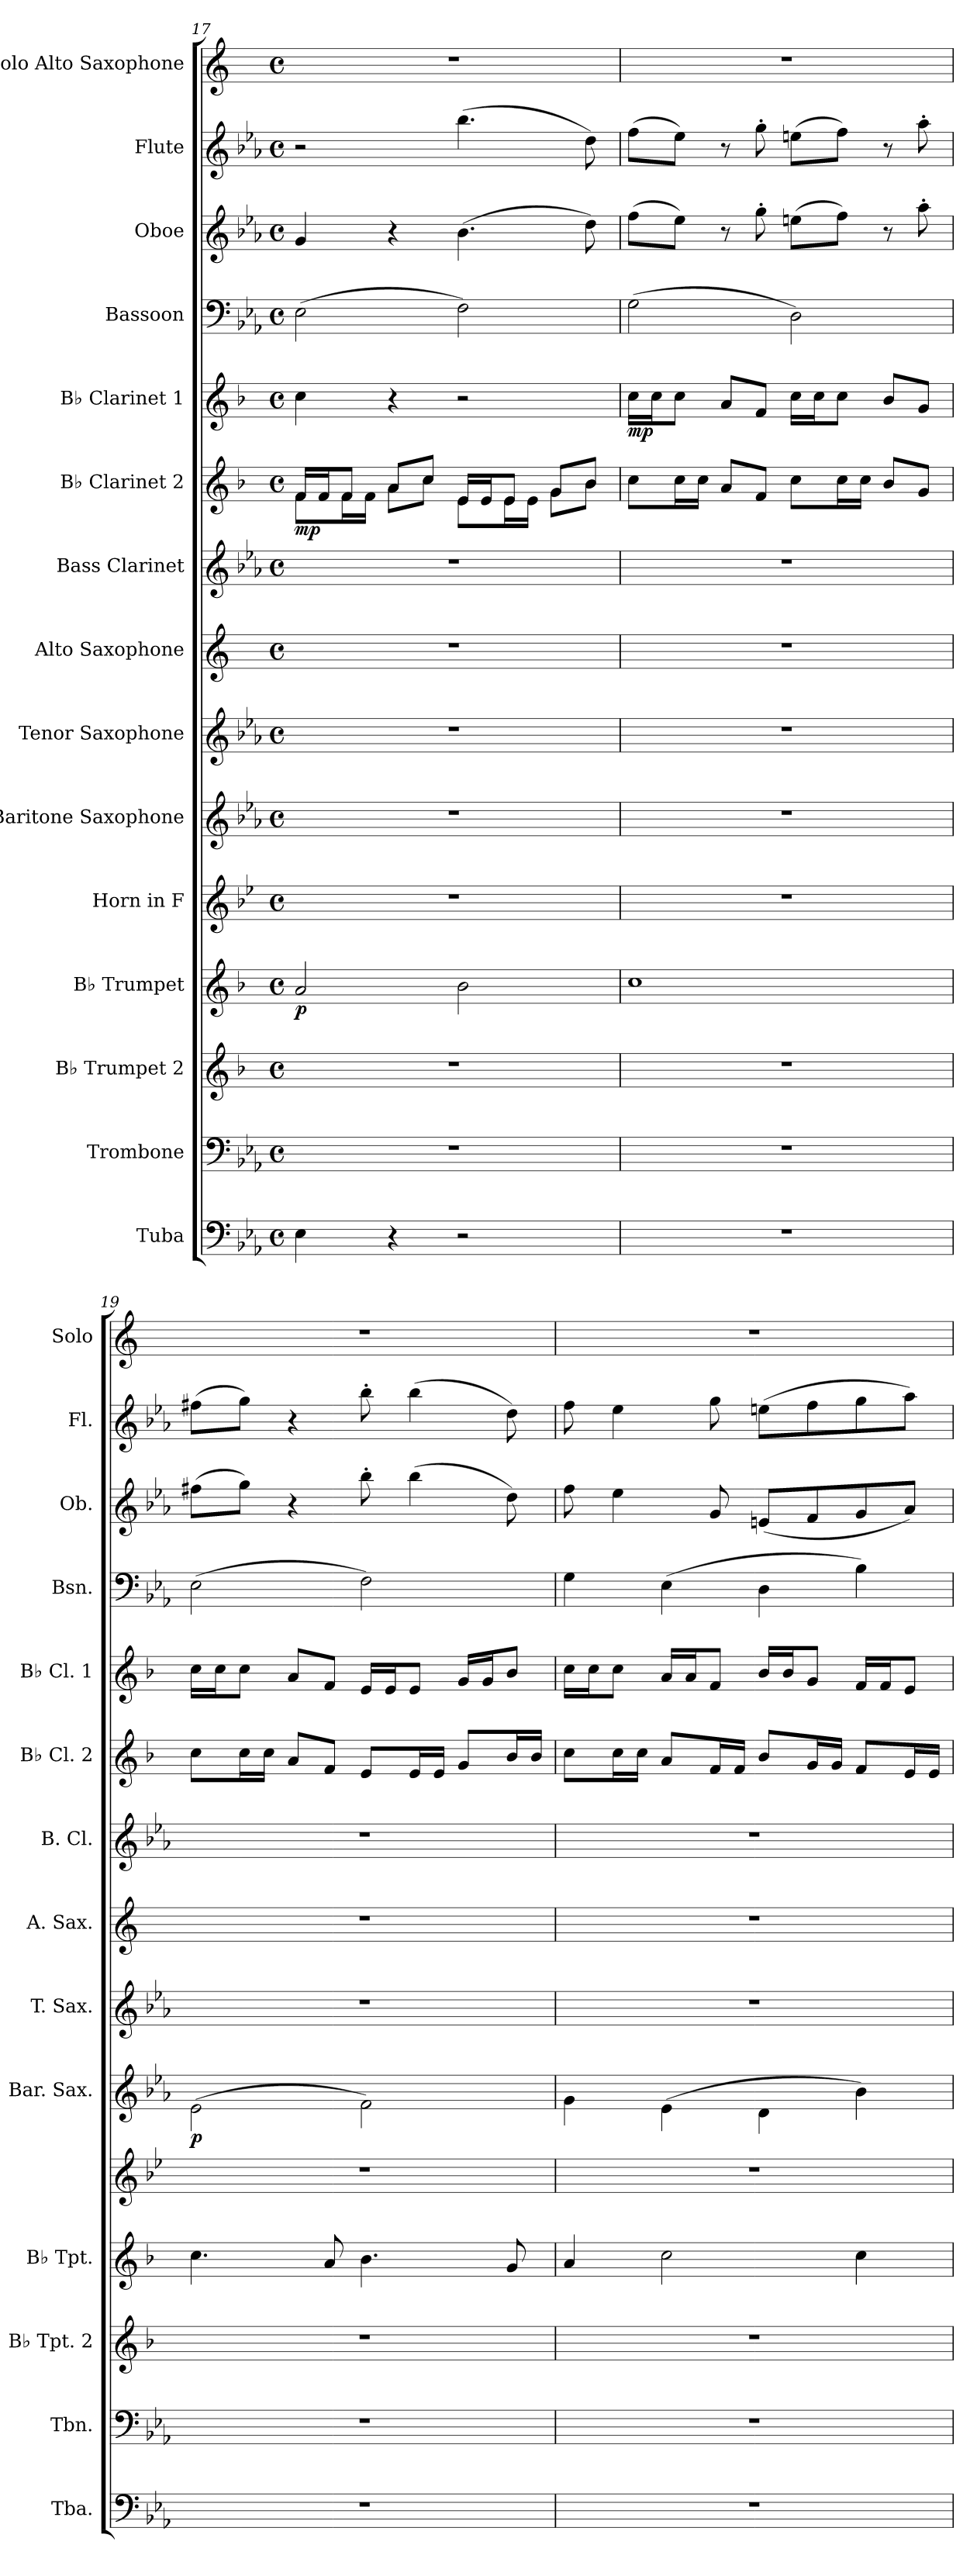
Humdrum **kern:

**kern	**kern	**kern	**kern	**dynam	**kern	**kern	**dynam	**kern	**kern	**kern	**kern	**dynam	**kern	**dynam	**kern	**kern	**kern	**kern
*part15	*part14	*part13	*part12	*part12	*part11	*part10	*part10	*part9	*part8	*part7	*part6	*part6	*part5	*part5	*part4	*part3	*part2	*part1
*staff15	*staff14	*staff13	*staff12	*staff12	*staff11	*staff10	*staff10	*staff9	*staff8	*staff7	*staff6	*staff6	*staff5	*staff5	*staff4	*staff3	*staff2	*staff1
*I"Tuba	*I"Trombone	*I"B♭ Trumpet 2	*I"B♭ Trumpet	*	*I"Horn in F	*I"Baritone Saxophone	*	*I"Tenor Saxophone	*I"Alto Saxophone	*I"Bass Clarinet	*I"B♭ Clarinet 2	*	*I"B♭ Clarinet 1	*	*I"Bassoon	*I"Oboe	*I"Flute	*I"Solo Alto Saxophone
*I'Tba.	*I'Tbn.	*I'B♭ Tpt. 2	*I'B♭ Tpt.	*	*	*I'Bar. Sax.	*	*I'T. Sax.	*I'A. Sax.	*I'B. Cl.	*I'B♭ Cl. 2	*	*I'B♭ Cl. 1	*	*I'Bsn.	*I'Ob.	*I'Fl.	*I'Solo
!!LO:PB:g=z
*clefF4	*clefF4	*clefG2	*clefG2	*	*clefG2	*clefG2	*	*clefG2	*clefG2	*clefG2	*clefG2	*	*clefG2	*	*clefF4	*clefG2	*clefG2	*clefG2
*	*	*ITrd1c2	*ITrd1c2	*	*ITrd4c7	*ITrd12c21	*	*ITrd8c14	*ITrd5c9	*ITrd8c14	*ITrd1c2	*	*ITrd1c2	*	*	*	*	*ITrd5c9
*k[b-e-a-]	*k[b-e-a-]	*k[b-e-a-]	*k[b-e-a-]	*	*k[b-e-a-]	*k[b-e-a-]	*	*k[b-e-a-]	*k[b-e-a-]	*k[b-e-a-]	*k[b-e-a-]	*	*k[b-e-a-]	*	*k[b-e-a-]	*k[b-e-a-]	*k[b-e-a-]	*k[b-e-a-]
*M4/4	*M4/4	*M4/4	*M4/4	*	*M4/4	*M4/4	*	*M4/4	*M4/4	*M4/4	*M4/4	*	*M4/4	*	*M4/4	*M4/4	*M4/4	*M4/4
*met(c)	*met(c)	*met(c)	*met(c)	*	*met(c)	*met(c)	*	*met(c)	*met(c)	*met(c)	*met(c)	*	*met(c)	*	*met(c)	*met(c)	*met(c)	*met(c)
=17	=17	=17	=17	=17	=17	=17	=17	=17	=17	=17	=17	=17	=17	=17	=17	=17	=17	=17
*	*	*	*	*	*	*	*	*	*	*	*^	*	*	*	*	*	*	*
!	!	!	!	!LO:DY:b	!	!	!	!	!	!	!	!	!LO:DY:b	!	!	!	!	!	!
4E-\	1r	1r	2g/	p	1r	1r	.	1r	1r	1r	16e-/LL	8e-\L	mp	4b-\	.	(>2E-\	4g/	2r	1r
.	.	.	.	.	.	.	.	.	.	.	16e-/J	.	.	.	.	.	.	.	.
.	.	.	.	.	.	.	.	.	.	.	8e-/J	16e-\L	.	.	.	.	.	.	.
.	.	.	.	.	.	.	.	.	.	.	.	16e-\JJ	.	.	.	.	.	.	.
4r	.	.	.	.	.	.	.	.	.	.	8g/L	8g\L	.	4r	.	.	4r	.	.
.	.	.	.	.	.	.	.	.	.	.	8b-/J	8b-\J	.	.	.	.	.	.	.
2r	.	.	2a-\	.	.	.	.	.	.	.	16d/LL	8d\L	.	2r	.	2F\)	(>4.b-\	(>4.bb-\	.
.	.	.	.	.	.	.	.	.	.	.	16d/J	.	.	.	.	.	.	.	.
.	.	.	.	.	.	.	.	.	.	.	8d/J	16d\L	.	.	.	.	.	.	.
.	.	.	.	.	.	.	.	.	.	.	.	16d\JJ	.	.	.	.	.	.	.
.	.	.	.	.	.	.	.	.	.	.	8f/L	8f\L	.	.	.	.	.	.	.
.	.	.	.	.	.	.	.	.	.	.	8a-/J	8a-\J	.	.	.	.	8dd\)	8dd\)	.
=18	=18	=18	=18	=18	=18	=18	=18	=18	=18	=18	=18	=18	=18	=18	=18	=18	=18	=18	=18
!	!	!	!	!	!	!	!	!	!	!	!	!	!	!	!LO:DY:b	!	!	!	!
*	*	*	*	*	*	*	*	*	*	*	*v	*v	*	*	*	*	*	*	*
1r	1r	1r	1b-	.	1r	1r	.	1r	1r	1r	8b-\L	.	16b-\LL	mp	(>2G\	(>8ff\L	(>8ff\L	1r
.	.	.	.	.	.	.	.	.	.	.	.	.	16b-\J	.	.	.	.	.
.	.	.	.	.	.	.	.	.	.	.	16b-\L	.	8b-\J	.	.	8ee-\J)	8ee-\J)	.
.	.	.	.	.	.	.	.	.	.	.	16b-\JJ	.	.	.	.	.	.	.
.	.	.	.	.	.	.	.	.	.	.	8g/L	.	8g/L	.	.	8r	8r	.
.	.	.	.	.	.	.	.	.	.	.	8e-/J	.	8e-/J	.	.	8gg'\	8gg'\	.
.	.	.	.	.	.	.	.	.	.	.	8b-\L	.	16b-\LL	.	2D\)	(>8een\L	(>8een\L	.
.	.	.	.	.	.	.	.	.	.	.	.	.	16b-\J	.	.	.	.	.
.	.	.	.	.	.	.	.	.	.	.	16b-\L	.	8b-\J	.	.	8ff\J)	8ff\J)	.
.	.	.	.	.	.	.	.	.	.	.	16b-\JJ	.	.	.	.	.	.	.
.	.	.	.	.	.	.	.	.	.	.	8a-/L	.	8a-/L	.	.	8r	8r	.
.	.	.	.	.	.	.	.	.	.	.	8f/J	.	8f/J	.	.	8aa-'\	8aa-'\	.
=19	=19	=19	=19	=19	=19	=19	=19	=19	=19	=19	=19	=19	=19	=19	=19	=19	=19	=19
!	!	!	!	!	!	!	!LO:DY:b	!	!	!	!	!	!	!	!	!	!	!
1r	1r	1r	4.b-\	.	1r	(>2E-\	p	1r	1r	1r	8b-\L	.	16b-\LL	.	(>2E-\	(>8ff#X\L	(>8ff#X\L	1r
.	.	.	.	.	.	.	.	.	.	.	.	.	16b-\J	.	.	.	.	.
.	.	.	.	.	.	.	.	.	.	.	16b-\L	.	8b-\J	.	.	8gg\J)	8gg\J)	.
.	.	.	.	.	.	.	.	.	.	.	16b-\JJ	.	.	.	.	.	.	.
.	.	.	.	.	.	.	.	.	.	.	8g/L	.	8g/L	.	.	4r	4r	.
.	.	.	8g/	.	.	.	.	.	.	.	8e-/J	.	8e-/J	.	.	.	.	.
.	.	.	4.a-\	.	.	2F\)	.	.	.	.	8d/L	.	16d/LL	.	2F\)	8bb-'\	8bb-'\	.
.	.	.	.	.	.	.	.	.	.	.	.	.	16d/J	.	.	.	.	.
.	.	.	.	.	.	.	.	.	.	.	16d/L	.	8d/J	.	.	(>4bb-\	(>4bb-\	.
.	.	.	.	.	.	.	.	.	.	.	16d/JJ	.	.	.	.	.	.	.
.	.	.	.	.	.	.	.	.	.	.	8f/L	.	16f/LL	.	.	.	.	.
.	.	.	.	.	.	.	.	.	.	.	.	.	16f/J	.	.	.	.	.
.	.	.	8f/	.	.	.	.	.	.	.	16a-/L	.	8a-/J	.	.	8dd\)	8dd\)	.
.	.	.	.	.	.	.	.	.	.	.	16a-/JJ	.	.	.	.	.	.	.
=20	=20	=20	=20	=20	=20	=20	=20	=20	=20	=20	=20	=20	=20	=20	=20	=20	=20	=20
1r	1r	1r	4g/	.	1r	4G\	.	1r	1r	1r	8b-\L	.	16b-\LL	.	4G\	8ff\	8ff\	1r
.	.	.	.	.	.	.	.	.	.	.	.	.	16b-\J	.	.	.	.	.
.	.	.	.	.	.	.	.	.	.	.	16b-\L	.	8b-\J	.	.	4ee-\	4ee-\	.
.	.	.	.	.	.	.	.	.	.	.	16b-\JJ	.	.	.	.	.	.	.
.	.	.	2b-\	.	.	(>4E-\	.	.	.	.	8g/L	.	16g/LL	.	(>4E-\	.	.	.
.	.	.	.	.	.	.	.	.	.	.	.	.	16g/J	.	.	.	.	.
.	.	.	.	.	.	.	.	.	.	.	16e-/L	.	8e-/J	.	.	8g/	8gg\	.
.	.	.	.	.	.	.	.	.	.	.	16e-/JJ	.	.	.	.	.	.	.
.	.	.	.	.	.	4D\	.	.	.	.	8a-/L	.	16a-/LL	.	4D\	(<8en/L	(>8een\L	.
.	.	.	.	.	.	.	.	.	.	.	.	.	16a-/J	.	.	.	.	.
.	.	.	.	.	.	.	.	.	.	.	16f/L	.	8f/J	.	.	8f/	8ff\	.
.	.	.	.	.	.	.	.	.	.	.	16f/JJ	.	.	.	.	.	.	.
.	.	.	4b-\	.	.	4B-\)	.	.	.	.	8e-/L	.	16e-/LL	.	4B-\)	8g/	8gg\	.
.	.	.	.	.	.	.	.	.	.	.	.	.	16e-/J	.	.	.	.	.
.	.	.	.	.	.	.	.	.	.	.	16d/L	.	8d/J	.	.	8a-/J)	8aa-\J)	.
.	.	.	.	.	.	.	.	.	.	.	16d/JJ	.	.	.	.	.	.	.
=	=	=	=	=	=	=	=	=	=	=	=	=	=	=	=	=	=	=
*-	*-	*-	*-	*-	*-	*-	*-	*-	*-	*-	*-	*-	*-	*-	*-	*-	*-	*-
